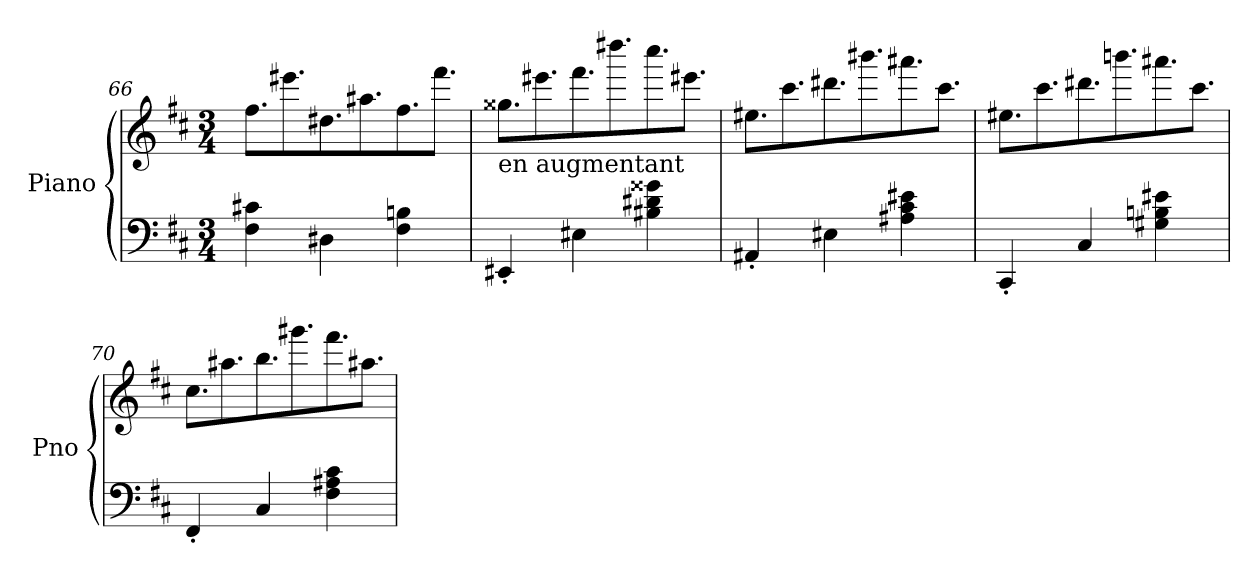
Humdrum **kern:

**kern	**kern
*part1	*part1
*staff2	*staff1
*I"Piano	*
*I'Pno	*
!!LO:LB:g=z
*clefF4	*clefG2
*k[f#c#]	*k[f#c#]
*D:	*D:
*M3/4	*M3/4
*	*Xtuplet
=66	=66
4F#\ 4c#X\	12.ff#\L
.	12.eee#X\
4D#X\	12.dd#X\
.	12.aa#X\
4F#\ 4Bn\	12.ff#\
.	12.fff#\J
=67	=67
!	!LO:TX:b:t=en augmentant
4EE#X'/	12.gg##X\L
.	12.eee#X\
4E#X\	12.fff#\
.	12.dddd#X\
4B#X\ 4d#X\ 4g##X\	12.cccc#\
.	12.eee#X\J
=68	=68
4AA#X'/	12.ee#X\L
.	12.ccc#\
4E#X\	12.ddd#X\
.	12.bbb#X\
4A#X\ 4c#\ 4e#X\	12.aaa#X\
.	12.ccc#\J
=69	=69
4CC#'/	12.ee#X\L
.	12.ccc#\
4C#/	12.ddd#X\
.	12.bbbn\
4G#X\ 4Bn\ 4e#X\	12.aaa#X\
.	12.ccc#\J
=70	=70
4FF#'/	12.cc#\L
.	12.aa#X\
4C#/	12.bb\
.	12.ggg#X\
4F#\ 4A#X\ 4c#\	12.fff#\
.	12.aa#X\J
=	=
*-	*-
